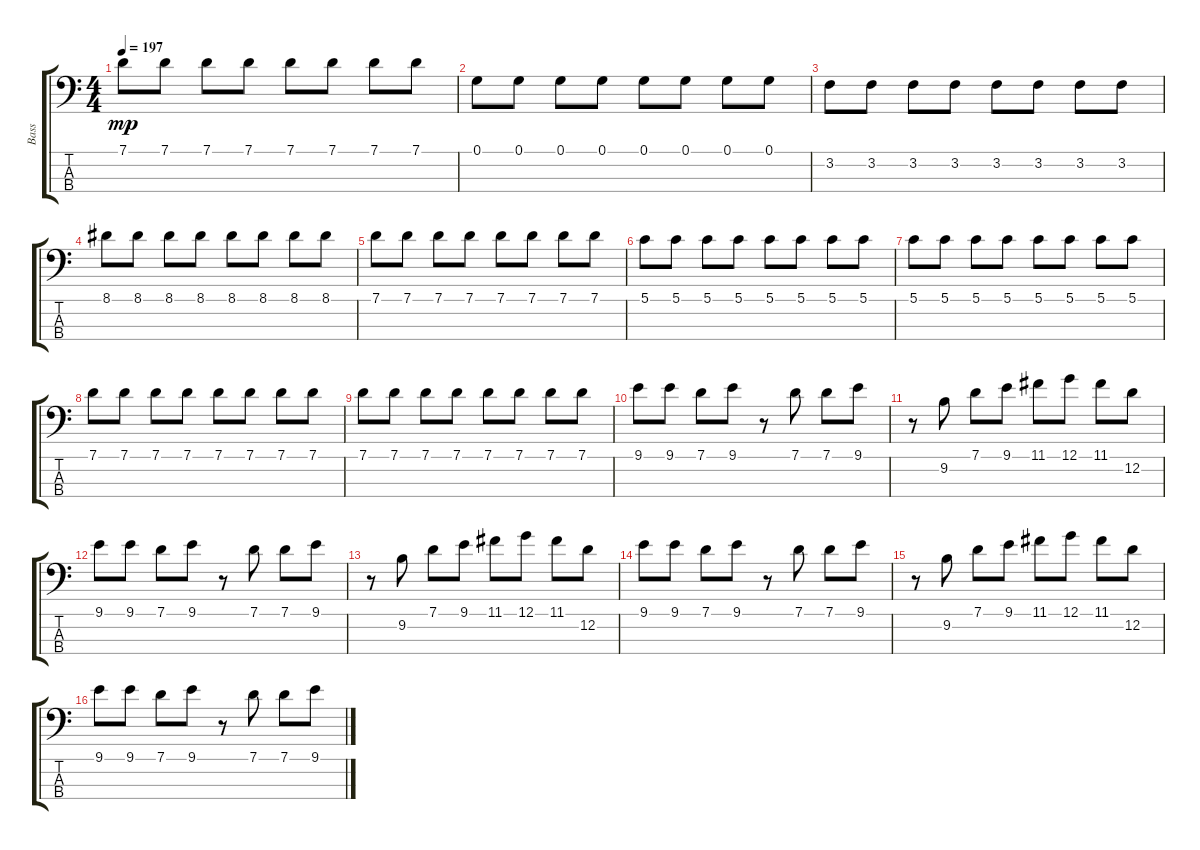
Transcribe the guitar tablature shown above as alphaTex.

\track ("Bass" "Bass") {instrument electricbasspick}
\staff {score tabs}
\tuning (G2 D2 A1 E1) {hide}
\ts (4 4)
\tempo 197
\clef f4
\ks c
7.1.8{dy mp} 7.1.8 7.1.8 7.1.8 7.1.8 7.1.8 7.1.8 7.1.8 |
0.1.8 0.1.8 0.1.8 0.1.8 0.1.8 0.1.8 0.1.8 0.1.8 |
3.2.8 3.2.8 3.2.8 3.2.8 3.2.8 3.2.8 3.2.8 3.2.8 |
8.1.8 8.1.8 8.1.8 8.1.8 8.1.8 8.1.8 8.1.8 8.1.8 |
7.1.8 7.1.8 7.1.8 7.1.8 7.1.8 7.1.8 7.1.8 7.1.8 |
5.1.8 5.1.8 5.1.8 5.1.8 5.1.8 5.1.8 5.1.8 5.1.8 |
5.1.8 5.1.8 5.1.8 5.1.8 5.1.8 5.1.8 5.1.8 5.1.8 |
7.1.8 7.1.8 7.1.8 7.1.8 7.1.8 7.1.8 7.1.8 7.1.8 |
7.1.8 7.1.8 7.1.8 7.1.8 7.1.8 7.1.8 7.1.8 7.1.8 |
9.1.8 9.1.8 7.1.8 9.1.8 r.8 7.1.8 7.1.8 9.1.8 |
r.8 9.2.8 7.1.8 9.1.8 11.1.8 12.1.8 11.1.8 12.2.8 |
9.1.8 9.1.8 7.1.8 9.1.8 r.8 7.1.8 7.1.8 9.1.8 |
r.8 9.2.8 7.1.8 9.1.8 11.1.8 12.1.8 11.1.8 12.2.8 |
9.1.8 9.1.8 7.1.8 9.1.8 r.8 7.1.8 7.1.8 9.1.8 |
r.8 9.2.8 7.1.8 9.1.8 11.1.8 12.1.8 11.1.8 12.2.8 |
9.1.8 9.1.8 7.1.8 9.1.8 r.8 7.1.8 7.1.8 9.1.8
